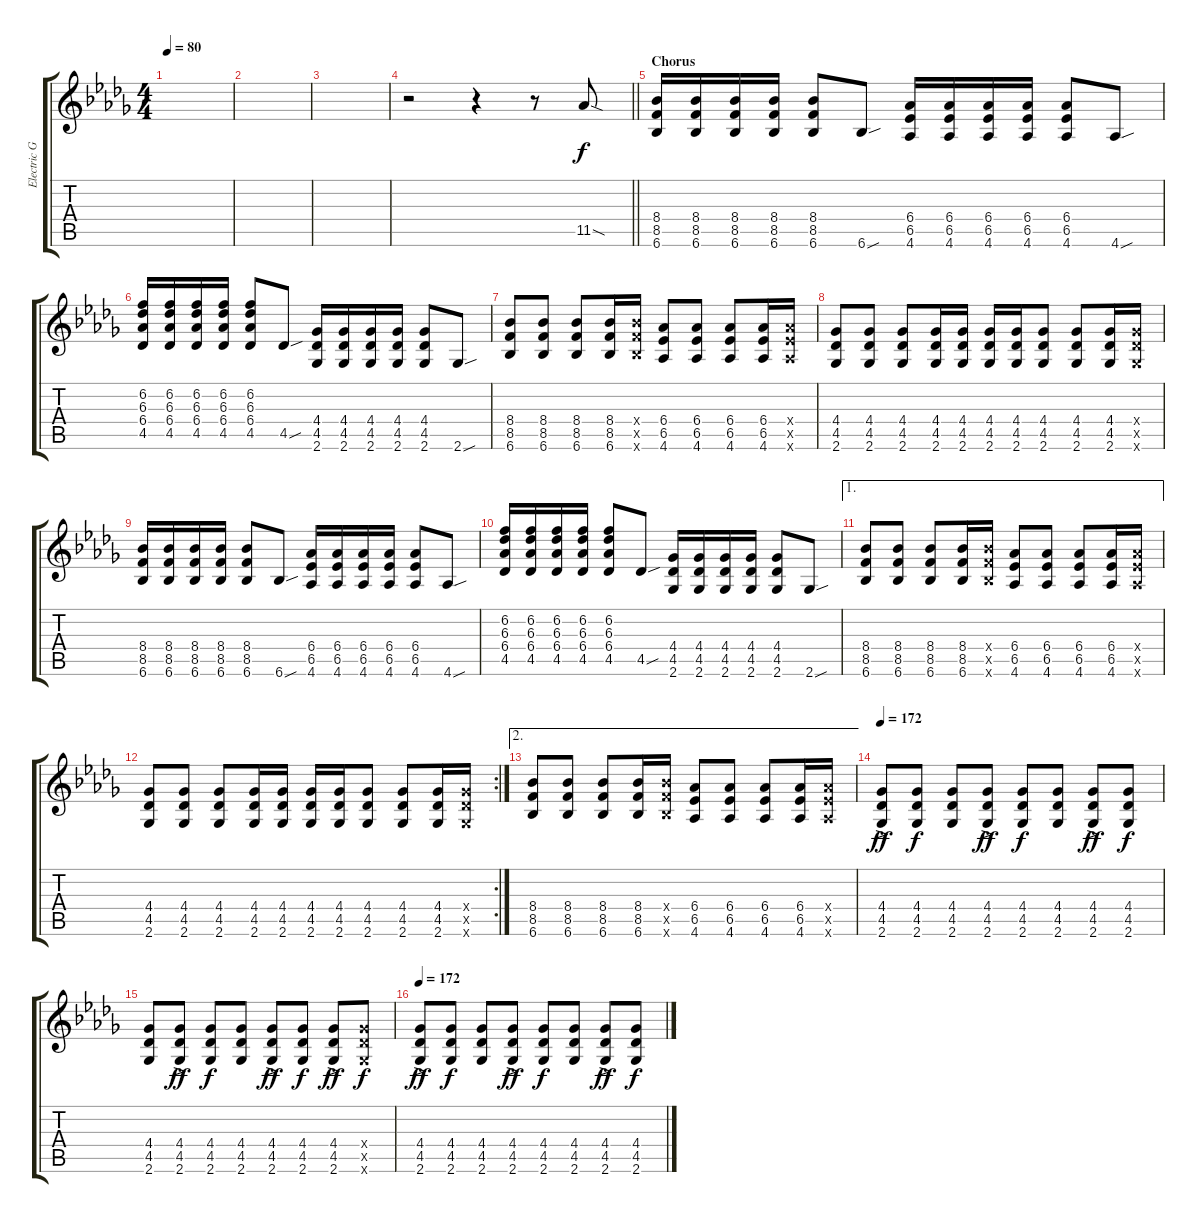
\track ("Electric Guitar 1" "Electric G") {instrument overdrivenguitar}
\staff {score tabs}
\tuning (E4 B3 G3 D3 A2 E2) {hide}
\ts (4 4)
\tempo 80
\clef g2
\ks db
|
|
|
\barLineRight lightlight
r.2 r.4 r.8 11.5{sod}.8 |
\section ("" "Chorus")
(8.4 8.5 6.6).16 (8.4 8.5 6.6).16 (8.4 8.5 6.6).16 (8.4 8.5 6.6).16 (8.4 8.5 6.6).8 6.6{sou}.8 (6.4 6.5 4.6).16 (6.4 6.5 4.6).16 (6.4 6.5 4.6).16 (6.4 6.5 4.6).16 (6.4 6.5 4.6).8 4.6{sou}.8 |
(6.2 6.3 6.4 4.5).16 (6.2 6.3 6.4 4.5).16 (6.2 6.3 6.4 4.5).16 (6.2 6.3 6.4 4.5).16 (6.2 6.3 6.4 4.5).8 4.5{sou}.8 (4.4 4.5 2.6).16 (4.4 4.5 2.6).16 (4.4 4.5 2.6).16 (4.4 4.5 2.6).16 (4.4 4.5 2.6).8 2.6{sou}.8 |
(8.4 8.5 6.6).8 (8.4 8.5 6.6).8 (8.4 8.5 6.6).8 (8.4 8.5 6.6).16 (8.4{x} 8.5{x} 6.6{x}).16 (6.4 6.5 4.6).8 (6.4 6.5 4.6).8 (6.4 6.5 4.6).8 (6.4 6.5 4.6).16 (6.4{x} 6.5{x} 4.6{x}).16 |
(4.4 4.5 2.6).8 (4.4 4.5 2.6).8 (4.4 4.5 2.6).8 (4.4 4.5 2.6).16 (4.4 4.5 2.6).16 (4.4 4.5 2.6).16 (4.4 4.5 2.6).16 (4.4 4.5 2.6).8 (4.4 4.5 2.6).8 (4.4 4.5 2.6).16 (4.4{x} 4.5{x} 2.6{x}).16 |
(8.4 8.5 6.6).16 (8.4 8.5 6.6).16 (8.4 8.5 6.6).16 (8.4 8.5 6.6).16 (8.4 8.5 6.6).8 6.6{sou}.8 (6.4 6.5 4.6).16 (6.4 6.5 4.6).16 (6.4 6.5 4.6).16 (6.4 6.5 4.6).16 (6.4 6.5 4.6).8 4.6{sou}.8 |
(6.2 6.3 6.4 4.5).16 (6.2 6.3 6.4 4.5).16 (6.2 6.3 6.4 4.5).16 (6.2 6.3 6.4 4.5).16 (6.2 6.3 6.4 4.5).8 4.5{sou}.8 (4.4 4.5 2.6).16 (4.4 4.5 2.6).16 (4.4 4.5 2.6).16 (4.4 4.5 2.6).16 (4.4 4.5 2.6).8 2.6{sou}.8 |
\ae 1
(8.4 8.5 6.6).8 (8.4 8.5 6.6).8 (8.4 8.5 6.6).8 (8.4 8.5 6.6).16 (8.4{x} 8.5{x} 6.6{x}).16 (6.4 6.5 4.6).8 (6.4 6.5 4.6).8 (6.4 6.5 4.6).8 (6.4 6.5 4.6).16 (6.4{x} 6.5{x} 4.6{x}).16 |
\rc 2
(4.4 4.5 2.6).8 (4.4 4.5 2.6).8 (4.4 4.5 2.6).8 (4.4 4.5 2.6).16 (4.4 4.5 2.6).16 (4.4 4.5 2.6).16 (4.4 4.5 2.6).16 (4.4 4.5 2.6).8 (4.4 4.5 2.6).8 (4.4 4.5 2.6).16 (4.4{x} 4.5{x} 2.6{x}).16 |
\ae 2
(8.4 8.5 6.6).8 (8.4 8.5 6.6).8 (8.4 8.5 6.6).8 (8.4 8.5 6.6).16 (8.4{x} 8.5{x} 6.6{x}).16 (6.4 6.5 4.6).8 (6.4 6.5 4.6).8 (6.4 6.5 4.6).8 (6.4 6.5 4.6).16 (6.4{x} 6.5{x} 4.6{x}).16 |
\tempo 172
(4.4{ac} 4.5 2.6).8{dy ff} (4.4 4.5 2.6).8{dy f} (4.4 4.5 2.6).8 (4.4{ac} 4.5 2.6).8{dy ff} (4.4 4.5 2.6).8{dy f} (4.4 4.5 2.6).8 (4.4{ac} 4.5 2.6).8{dy ff} (4.4 4.5 2.6).8{dy f} |
(4.4 4.5 2.6).8 (4.4{ac} 4.5 2.6).8{dy ff} (4.4 4.5 2.6).8{dy f} (4.4 4.5 2.6).8 (4.4{ac} 4.5 2.6).8{dy ff} (4.4 4.5 2.6).8{dy f} (4.4{ac} 4.5 2.6).8{dy ff} (4.4{x} 4.5{x} 2.6{x}).8{dy f} |
\tempo 172
(4.4{ac} 4.5 2.6).8{dy ff} (4.4 4.5 2.6).8{dy f} (4.4 4.5 2.6).8 (4.4{ac} 4.5 2.6).8{dy ff} (4.4 4.5 2.6).8{dy f} (4.4 4.5 2.6).8 (4.4{ac} 4.5 2.6).8{dy ff} (4.4 4.5 2.6).8{dy f}
